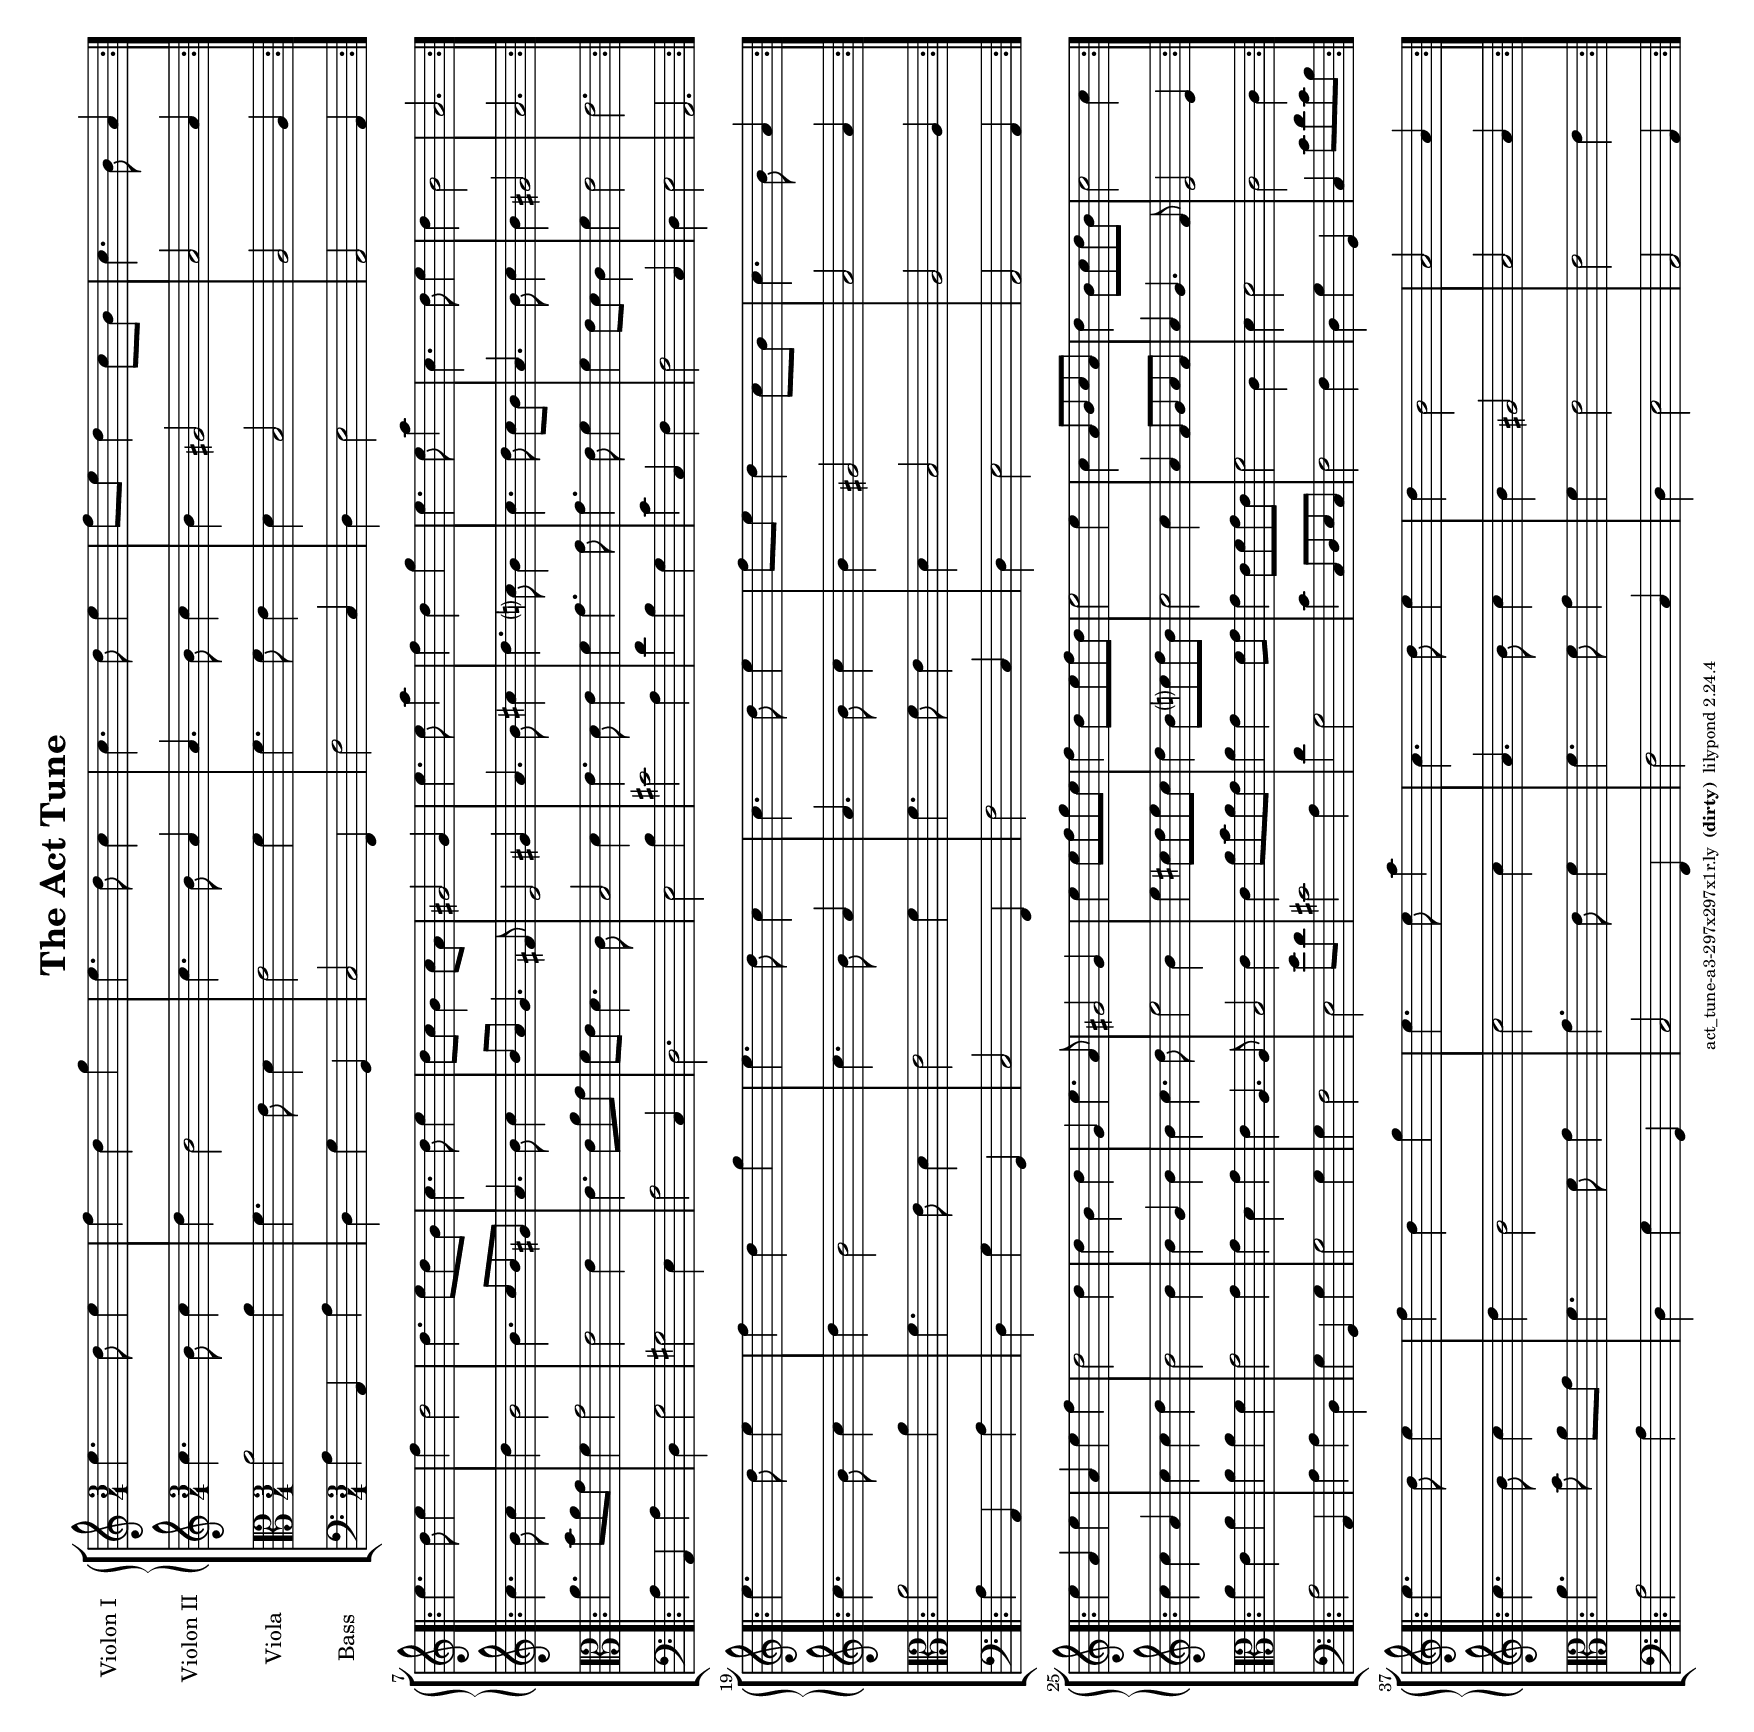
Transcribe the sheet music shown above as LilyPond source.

\version "2.18.2"

\include "../../include/general.ily"

#(ly:set-option 'relative-includes #t)
\include "a3-297x297.ily"
#(ly:set-option 'relative-includes #f)

\paper {
  first-page-number = 1
}


breaks = {
  s2.*6 \break
  s2.*12 \break
  s2.*6 \break
  s2.*12 \break
}

#(set-global-staff-size 19)
\version "2.18.2"

\header {
  title = "The Act Tune"
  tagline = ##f
}

global = {
  \key a \minor
  \time 3/4
}

violinI = \relative c'' {
  \global

  \repeat volta 2 {
    e4. d8 e4
    f d g
    e4. d8 c4
    c4. d8 e4
    f8 e d4 c8 b
    c4. b8 a4
  }
  \repeat volta 2 {
    e'4. d8 e4
    f d2
    d4. e8 d b
    c4. d8 e4
    d8 c b4 c8 a 
    gis2 gis4
    
    e'4. e8 a4
    f d g
    e4. e8 a4
    c,4. d8 e4
    d b2
    a2.
  }
  \repeat volta 2 {
    e'4. d8 e4
    f d g
    e4. d8 c4
    c4. d8 e4
    f8 e d4 c8 b
    c4. b8 a4
  }
  \repeat volta 2 {
    e' a, e'
    a, e' f
    d2 d4
    d b d
    g, e'4. a,8
    gis2 gis4
    
    e' e8 f g e
    f4 d8 e f d
    e2 e4
    c a8 b c a
    d4 b8 c d b
    c2 c4
  }
  \repeat volta 2 {
    e4. d8 e4
    f d g
    e4. e8 a4
    c,4. d8 e4
    d b2
    a a4
  }
}

violinII = \relative c'' {
  \global

  \repeat volta 2 {
    c4. b8 c4
    d b2
    c4. b8 a4
    a4. b8 c4
    b gis2
    a a4
  }
  \repeat volta 2 {
    c4. b8 c4
    d b2
    b4. c8 b gis
    a4. b8 c4
    b8 a g4. fis8
    e2 gis4
    
    a4. b8 cis4
    d4. c?8 b4
    c4. d8 c[ b]
    a4. b8 c4
    b gis2
    a2.
  }
  \repeat volta 2 {
    c4. b8 c4
    d b2
    c4. b8 a4
    a4. b8 c4
    b gis2
    a a4
  }
  \repeat volta 2 {
    c c a
    c c d
    b2 b4
    b g b
    b c4. d8
    e2 b4
    
    e4 cis8 d e cis
    d4 b8 c? d b
    c2 c4
    a f8 g a f
    a4 g4. f8
    e2 e4
  }
  \repeat volta 2 {
    c'4. b8 c4 
    d b2
    c2 c4
    a4. b8 c4
    b gis2
    a a4
  }
}

viola = \relative c'' {
  \global

  \repeat volta 2 {
    a2 a4
    f4. e8 d4
    e2 f4
    f4. f8 e4
    d b2
    a2 a4
  }
  \repeat volta 2 {
    a'4. b8 a g
    f4 g2
    e e4
    e4. e8 a g
    f e d4. c8
    b2 d4
    
    e4. d8 e4
    f g4. g8
    g4. e8 f4
    f e8 d c4
    f e2
    e2.
  }
  \repeat volta 2 {
    a2 a4
    f4. e8 d4
    e2 f4
    f4. f8 e4
    d b2
    a2 a4
  }
  \repeat volta 2 {
    a' e a
    a a f
    g2 g4
    g d g
    e a,4. a8
    b2 e4
    
    e a8 b a g
    a4 g f8 g
    g4 e8 f g e
    f2 c4
    d d2
    c c4
  }
  \repeat volta 2 {
    a'4. b8 a[ g]
    f4. f8 g4
    g4. e8 f4
    f4. f8 g4
    f e2
    e e4
  }
}

bass = \relative c' {
  \global
  
  \repeat volta 2 {
    a4 a, a'
    d, g g,
    c2 f,4
    f'2 c4
    d e2
    a, a4
  }
  \repeat volta 2 {
    a' a, a'
    d, g2
    gis e4
    a2 c,4
    d2.
    e2 b'4
    
    cis2 a4
    d b g
    c c, f
    f2 c4 
    d e2
    a,2.
  }
  \repeat volta 2 {
    a'4 a, a'
    d, g g,
    c2 f,4
    f'2 c4
    d e2
    a, a4
  }
  \repeat volta 2 {
    a'2 a,4
    a' a d,
    g g, g'
    g2 g4
    g f2
    e e'8 d
    
    cis2 a4
    d g,2
    c4 c,8 d e c
    f2 f4
    d g g,
    c c'8 d c b
  }
  \repeat volta 2 {
    a2 a4
    d, g g,
    c2 f,4
    f'2 c4
    d e2
    a, a4
  }
}


violinIPart = \new Staff \with {
  instrumentName = "Violon I"
} \violinI

violinIIPart = \new Staff \with {
  instrumentName = "Violon II"
} \violinII

violaPart = \new Staff \with {
  instrumentName = "Viola"
} { \clef alto \viola }

bassPart = \new Staff \with {
  instrumentName = "Bass"
} << { \clef "bass" \bass } \breaks >>


\score {
  \new StaffGroup  
  <<
    \new GrandStaff <<
      \violinIPart
      \violinIIPart
    >>
    \violaPart
    \bassPart
  >>
  \layout { }
}

